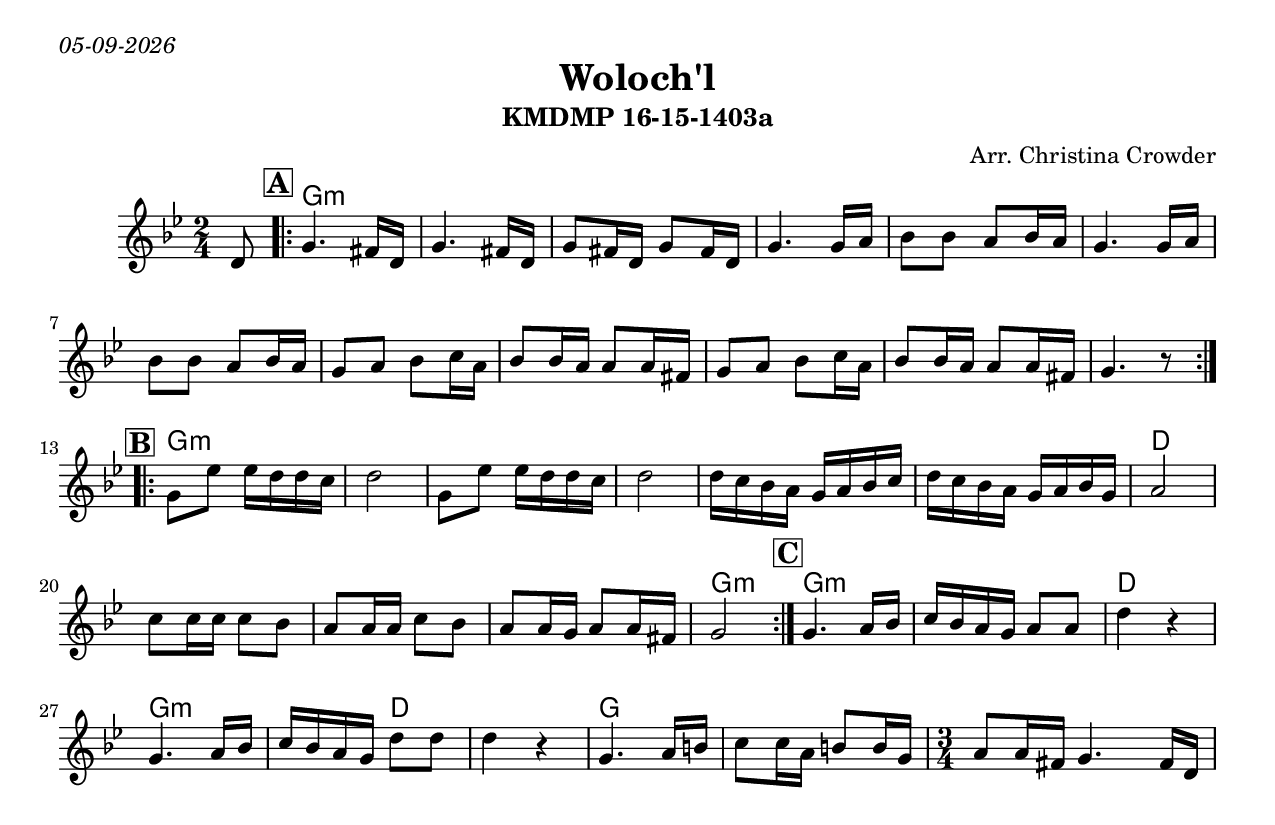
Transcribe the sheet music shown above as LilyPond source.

\version "2.24.0"
\include "english.ly"
%\pointAndClickOff
\paper{
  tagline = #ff
  print-all-headers = ##t
  #(set-paper-size "letter")
}
date = #(strftime "%d-%m-%Y" (localtime (current-time)))

\markup{ \italic{ \date }  }

%\markup{ Got something to say? }

global = {
  \clef treble
  \key g \minor
  \time 2/4
  \set Score.rehearsalMarkFormatter = #format-mark-box-alphabet
}

%#################################### Melody ########################
melody = \relative c' {
  \global
  \partial 8 d8    %lead in notes

  \repeat volta 2{
    \mark \default
    g4. fs16 d
    g4. fs16 d
    g8 fs16 d g8 fs16 d|
    g4. g16 a

    bf8 bf a bf16 a|
    g4. g16 a
    bf8 bf a bf16 a|
    g8 a bf c16 a|

    bf8 bf16 a a8 a16 fs
    g8 a bf c16 a|
    bf8 bf16 a a8 a16 fs
    g4. r8

  }


  \repeat volta 2{
    \mark \default
    g8 ef' ef16 d d c
    d2
    g,8 ef' ef16 d d c
    d2

    d16 c bf a g a bf c|
    d16 c bf a g a bf g
    a2
    c8 c16 c c8 bf
    a8 a16 a c8 bf
    a8 a16 g a8 a16 fs
    g2
  }
  \mark \default
  g4. a16 bf
  c16 bf a g a8 a
  d4 r

  g,4. a16 bf
  c16 bf a g d'8 d
  d4 r|

  g,4. a16 b
  c8 c16 a b8 b16 g|
  %a8 a16 fs  g4. fs16 d    % ????????????? mistake in original chart
  \time 3/4
  a8 a16 fs g4. fs16 d
  % \partial 4 g8 ^pickup_measure fs16d  % half measure
}

%################################# Chords #######################
harmonies = \chordmode {
  s8
  g2*12:m
  g2*6:m
  d2*4
  g2:m
  g2*2:m
  d2
  g4*3:m
  d4*3
  g2*3

}

\score {
  % transpose score below
  %\transpose c d
  <<
    \new ChordNames {
      \set chordChanges = ##f
      \harmonies
    }
    \new Staff   \melody
  >>
  \header{
    title= "Woloch'l"
    subtitle="KMDMP 16-15-1403a"
    composer= ""

    instrument =""
    arranger= "Arr. Christina Crowder"
  }
  \midi{\tempo 4 = 120}
  \layout{indent = 1.0\cm}
}
